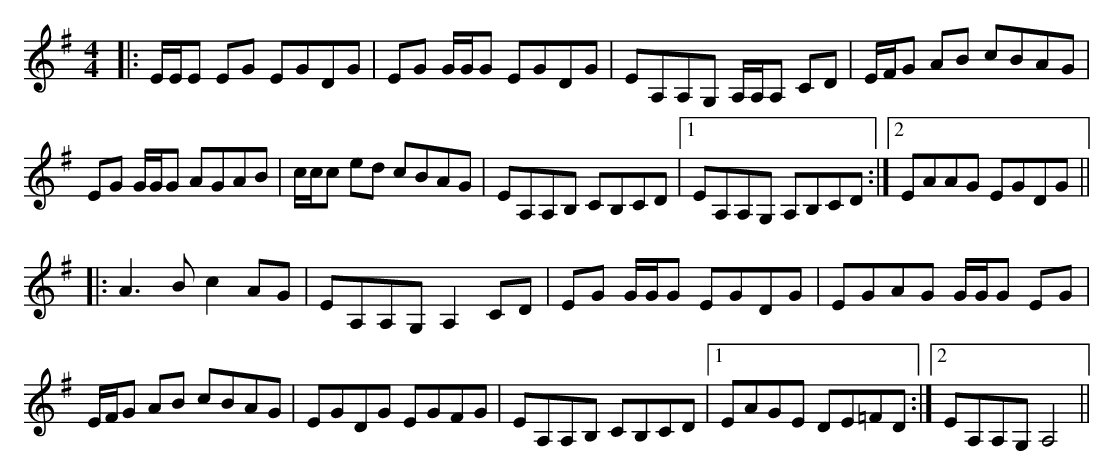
X:1
M:4/4
K:Ador
|:E/E/E EG EGDG|EG G/G/G EGDG|EA,A,G, A,/A,/A, CD|E/F/G AB cBAG|
EG G/G/G AGAB|c/c/c ed cBAG|EA,A,B, CB,CD|1 EA,A,G, A,B,CD:|2 EAAG EGDG||
|:A3B c2AG|EA,A,G, A,2CD|EG G/G/G EGDG|EGAG G/G/G EG|
E/F/G AB cBAG|EGDG EGFG|EA,A,B, CB,CD|1 EAGE DE=FD:|2 EA,A,G, A,4||
